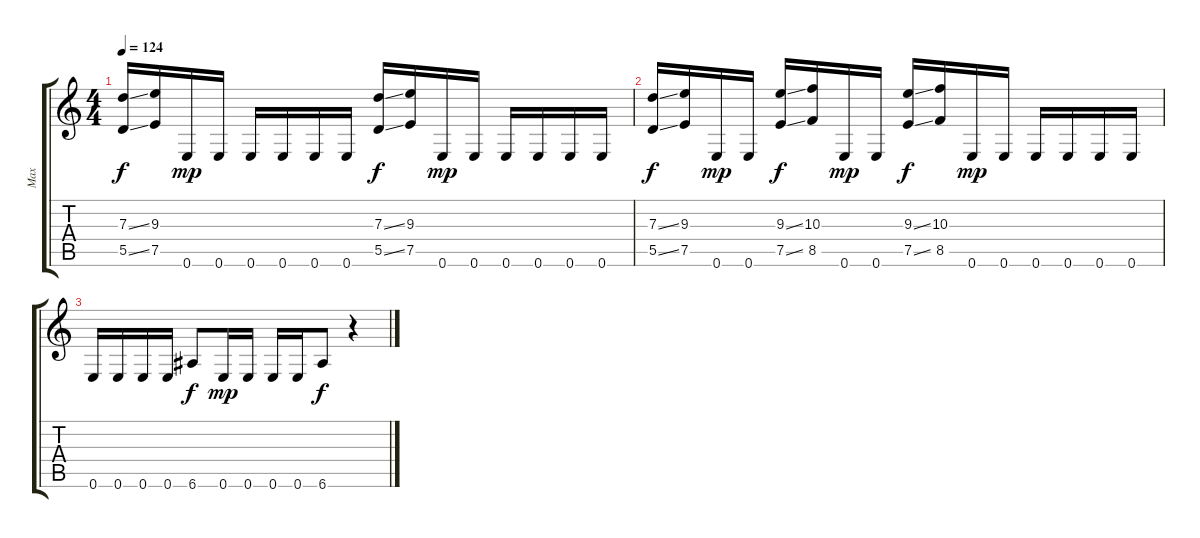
\track ("Max" "Max") {instrument distortionguitar}
\staff {score tabs}
\tuning (E4 B3 G3 D3 A2 E2) {hide}
\ts (4 4)
\tempo 124
\clef g2
\ks c
(7.3{ss} 5.5{ss}).16{dy f} (9.3 7.5).16 0.6.16{dy mp} 0.6.16 0.6.16 0.6.16 0.6.16 0.6.16 (7.3{ss} 5.5{ss}).16{dy f} (9.3 7.5).16 0.6.16{dy mp} 0.6.16 0.6.16 0.6.16 0.6.16 0.6.16 |
(7.3{ss} 5.5{ss}).16{dy f} (9.3 7.5).16 0.6.16{dy mp} 0.6.16 (9.3{ss} 7.5{ss}).16{dy f} (10.3 8.5).16 0.6.16{dy mp} 0.6.16 (9.3{ss} 7.5{ss}).16{dy f} (10.3 8.5).16 0.6.16{dy mp} 0.6.16 0.6.16 0.6.16 0.6.16 0.6.16 |
0.6.16 0.6.16 0.6.16 0.6.16 6.6.8{dy f} 0.6.16{dy mp} 0.6.16 0.6.16 0.6.16 6.6.8{dy f} r.4
